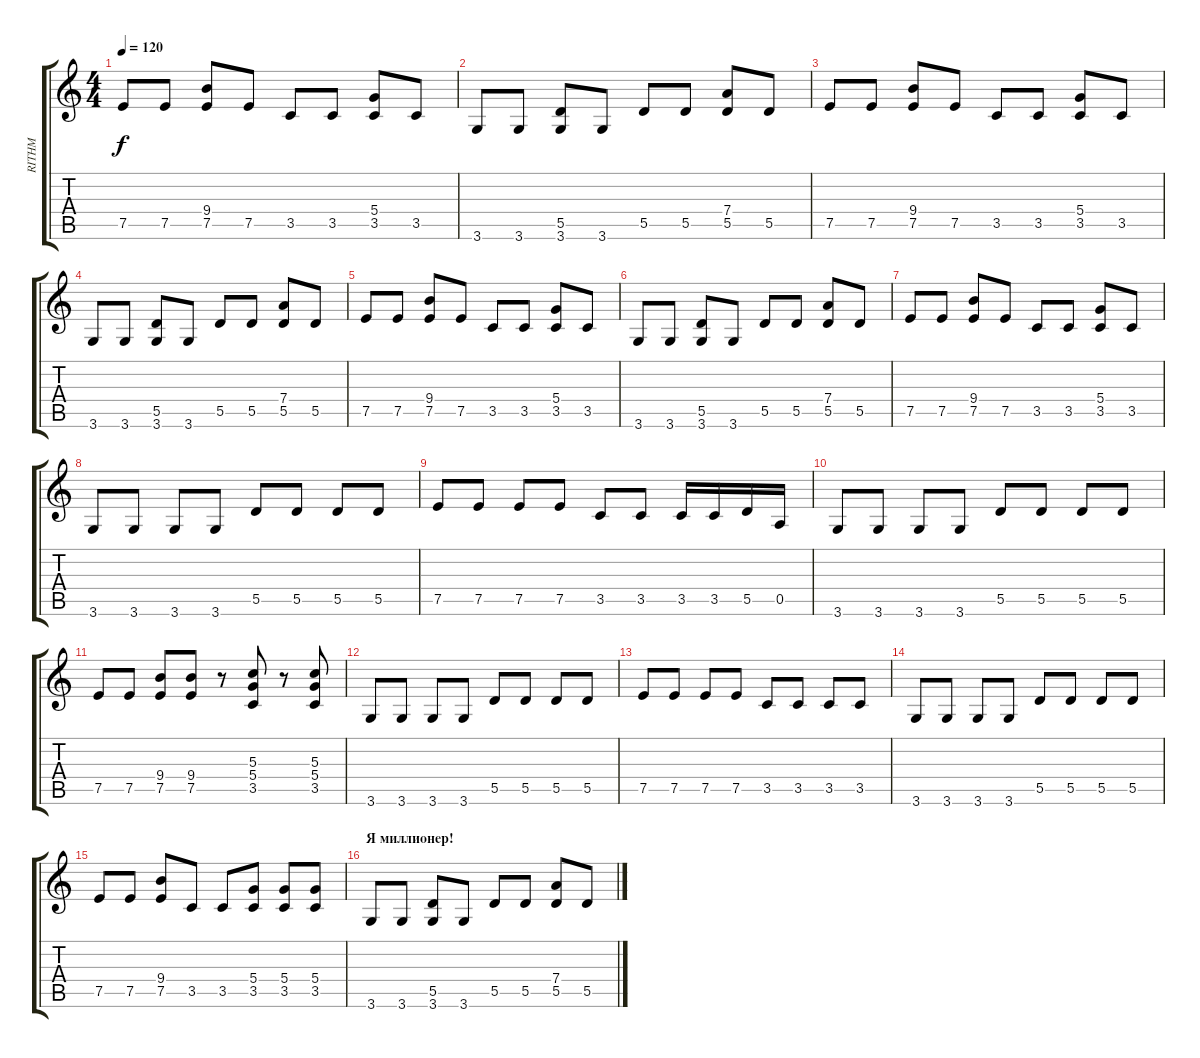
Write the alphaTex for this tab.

\track ("RITHM" "RITHM") {instrument electricguitarjazz}
\staff {score tabs}
\tuning (E4 B3 G3 D3 A2 E2) {hide}
\ts (4 4)
\tempo 120
\clef g2
\ks c
7.5.8{dy f} 7.5.8 (9.4 7.5).8 7.5.8 3.5.8 3.5.8 (5.4 3.5).8 3.5.8 |
3.6.8 3.6.8 (5.5 3.6).8 3.6.8 5.5.8 5.5.8 (7.4 5.5).8 5.5.8 |
7.5.8 7.5.8 (9.4 7.5).8 7.5.8 3.5.8 3.5.8 (5.4 3.5).8 3.5.8 |
3.6.8 3.6.8 (5.5 3.6).8 3.6.8 5.5.8 5.5.8 (7.4 5.5).8 5.5.8 |
7.5.8 7.5.8 (9.4 7.5).8 7.5.8 3.5.8 3.5.8 (5.4 3.5).8 3.5.8 |
3.6.8 3.6.8 (5.5 3.6).8 3.6.8 5.5.8 5.5.8 (7.4 5.5).8 5.5.8 |
7.5.8 7.5.8 (9.4 7.5).8 7.5.8 3.5.8 3.5.8 (5.4 3.5).8 3.5.8 |
3.6.8{instrument electricguitarmuted} 3.6.8 3.6.8 3.6.8 5.5.8 5.5.8 5.5.8 5.5.8 |
7.5.8 7.5.8 7.5.8 7.5.8 3.5.8 3.5.8 3.5.16 3.5.16 5.5.16 0.5.16 |
3.6.8 3.6.8 3.6.8 3.6.8 5.5.8 5.5.8 5.5.8 5.5.8 |
7.5.8 7.5.8 (9.4 7.5).8 (9.4 7.5).8 r.8 (5.3 5.4 3.5).8 r.8 (5.3 5.4 3.5).8 |
3.6.8{volume 16 instrument electricguitarmuted} 3.6.8 3.6.8 3.6.8 5.5.8 5.5.8 5.5.8 5.5.8 |
7.5.8 7.5.8 7.5.8 7.5.8 3.5.8 3.5.8 3.5.8 3.5.8 |
3.6.8 3.6.8 3.6.8 3.6.8 5.5.8 5.5.8 5.5.8 5.5.8 |
7.5.8 7.5.8 (9.4 7.5).8 3.5.8{instrument distortionguitar} 3.5.8 (5.4 3.5).8 (5.4 3.5).8 (5.4 3.5).8 |
\section ("" "Я миллионер!")
3.6.8 3.6.8 (5.5 3.6).8 3.6.8 5.5.8 5.5.8 (7.4 5.5).8 5.5.8
